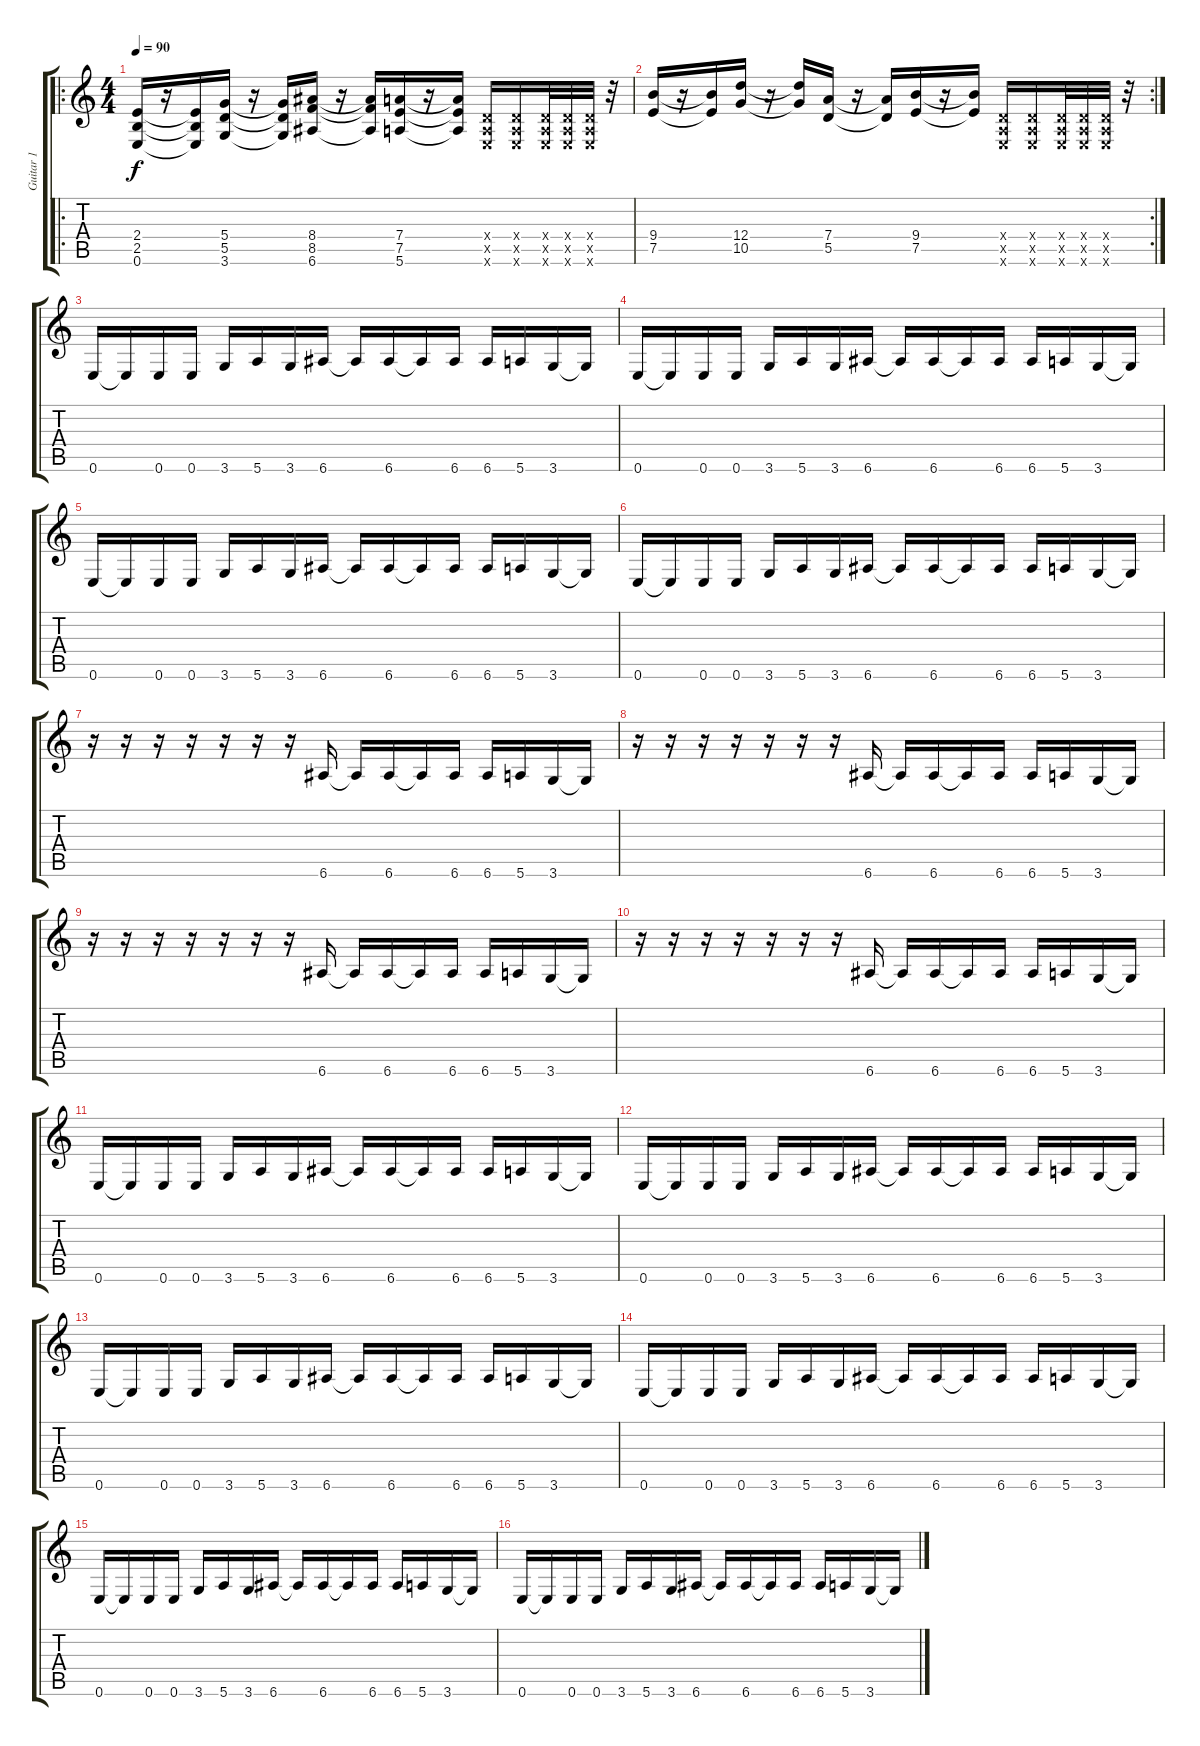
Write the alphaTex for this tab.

\track ("Guitar 1" "Guitar 1") {instrument overdrivenguitar}
\staff {score tabs}
\tuning (E4 B3 G3 D3 A2 E2) {hide}
\ro
\ts (4 4)
\tempo 90
\clef g2
\ks c
(2.4 2.5 0.6).16{dy f} r.16 (2.4{t} 2.5{t} 0.6{t}).16 (5.4 5.5 3.6).16 r.16 (5.4{t} 5.5{t} 3.6{t}).16 (8.4 8.5 6.6).16 r.16 (8.4{t} 8.5{t} 6.6{t}).16 (7.4 7.5 5.6).16 r.16 (7.4{t} 7.5{t} 5.6{t}).16 (0.4{x} 0.5{x} 0.6{x}).16 (0.4{x} 0.5{x} 0.6{x}).16 (0.4{x} 0.5{x} 0.6{x}).32 (0.4{x} 0.5{x} 0.6{x}).32 (0.4{x} 0.5{x} 0.6{x}).32 r.32 |
\rc 2
(9.4 7.5).16 r.16 (9.4{t} 7.5{t}).16 (12.4 10.5).16 r.16 (12.4{t} 10.5{t}).16 (7.4 5.5).16 r.16 (7.4{t} 5.5{t}).16 (9.4 7.5).16 r.16 (9.4{t} 7.5{t}).16 (0.4{x} 0.5{x} 0.6{x}).16 (0.4{x} 0.5{x} 0.6{x}).16 (0.4{x} 0.5{x} 0.6{x}).32 (0.4{x} 0.5{x} 0.6{x}).32 (0.4{x} 0.5{x} 0.6{x}).32 r.32 |
0.6.16 0.6{t}.16 0.6.16 0.6.16 3.6.16 5.6.16 3.6.16 6.6.16 6.6{t}.16 6.6.16 6.6{t}.16 6.6.16 6.6.16 5.6.16 3.6.16 3.6{t}.16 |
0.6.16 0.6{t}.16 0.6.16 0.6.16 3.6.16 5.6.16 3.6.16 6.6.16 6.6{t}.16 6.6.16 6.6{t}.16 6.6.16 6.6.16 5.6.16 3.6.16 3.6{t}.16 |
0.6.16 0.6{t}.16 0.6.16 0.6.16 3.6.16 5.6.16 3.6.16 6.6.16 6.6{t}.16 6.6.16 6.6{t}.16 6.6.16 6.6.16 5.6.16 3.6.16 3.6{t}.16 |
0.6.16 0.6{t}.16 0.6.16 0.6.16 3.6.16 5.6.16 3.6.16 6.6.16 6.6{t}.16 6.6.16 6.6{t}.16 6.6.16 6.6.16 5.6.16 3.6.16 3.6{t}.16 |
r.16 r.16 r.16 r.16 r.16 r.16 r.16 6.6.16 6.6{t}.16 6.6.16 6.6{t}.16 6.6.16 6.6.16 5.6.16 3.6.16 3.6{t}.16 |
r.16 r.16 r.16 r.16 r.16 r.16 r.16 6.6.16 6.6{t}.16 6.6.16 6.6{t}.16 6.6.16 6.6.16 5.6.16 3.6.16 3.6{t}.16 |
r.16 r.16 r.16 r.16 r.16 r.16 r.16 6.6.16 6.6{t}.16 6.6.16 6.6{t}.16 6.6.16 6.6.16 5.6.16 3.6.16 3.6{t}.16 |
r.16 r.16 r.16 r.16 r.16 r.16 r.16 6.6.16 6.6{t}.16 6.6.16 6.6{t}.16 6.6.16 6.6.16 5.6.16 3.6.16 3.6{t}.16 |
0.6.16 0.6{t}.16 0.6.16 0.6.16 3.6.16 5.6.16 3.6.16 6.6.16 6.6{t}.16 6.6.16 6.6{t}.16 6.6.16 6.6.16 5.6.16 3.6.16 3.6{t}.16 |
0.6.16 0.6{t}.16 0.6.16 0.6.16 3.6.16 5.6.16 3.6.16 6.6.16 6.6{t}.16 6.6.16 6.6{t}.16 6.6.16 6.6.16 5.6.16 3.6.16 3.6{t}.16 |
0.6.16 0.6{t}.16 0.6.16 0.6.16 3.6.16 5.6.16 3.6.16 6.6.16 6.6{t}.16 6.6.16 6.6{t}.16 6.6.16 6.6.16 5.6.16 3.6.16 3.6{t}.16 |
0.6.16 0.6{t}.16 0.6.16 0.6.16 3.6.16 5.6.16 3.6.16 6.6.16 6.6{t}.16 6.6.16 6.6{t}.16 6.6.16 6.6.16 5.6.16 3.6.16 3.6{t}.16 |
0.6.16 0.6{t}.16 0.6.16 0.6.16 3.6.16 5.6.16 3.6.16 6.6.16 6.6{t}.16 6.6.16 6.6{t}.16 6.6.16 6.6.16 5.6.16 3.6.16 3.6{t}.16 |
0.6.16 0.6{t}.16 0.6.16 0.6.16 3.6.16 5.6.16 3.6.16 6.6.16 6.6{t}.16 6.6.16 6.6{t}.16 6.6.16 6.6.16 5.6.16 3.6.16 3.6{t}.16
